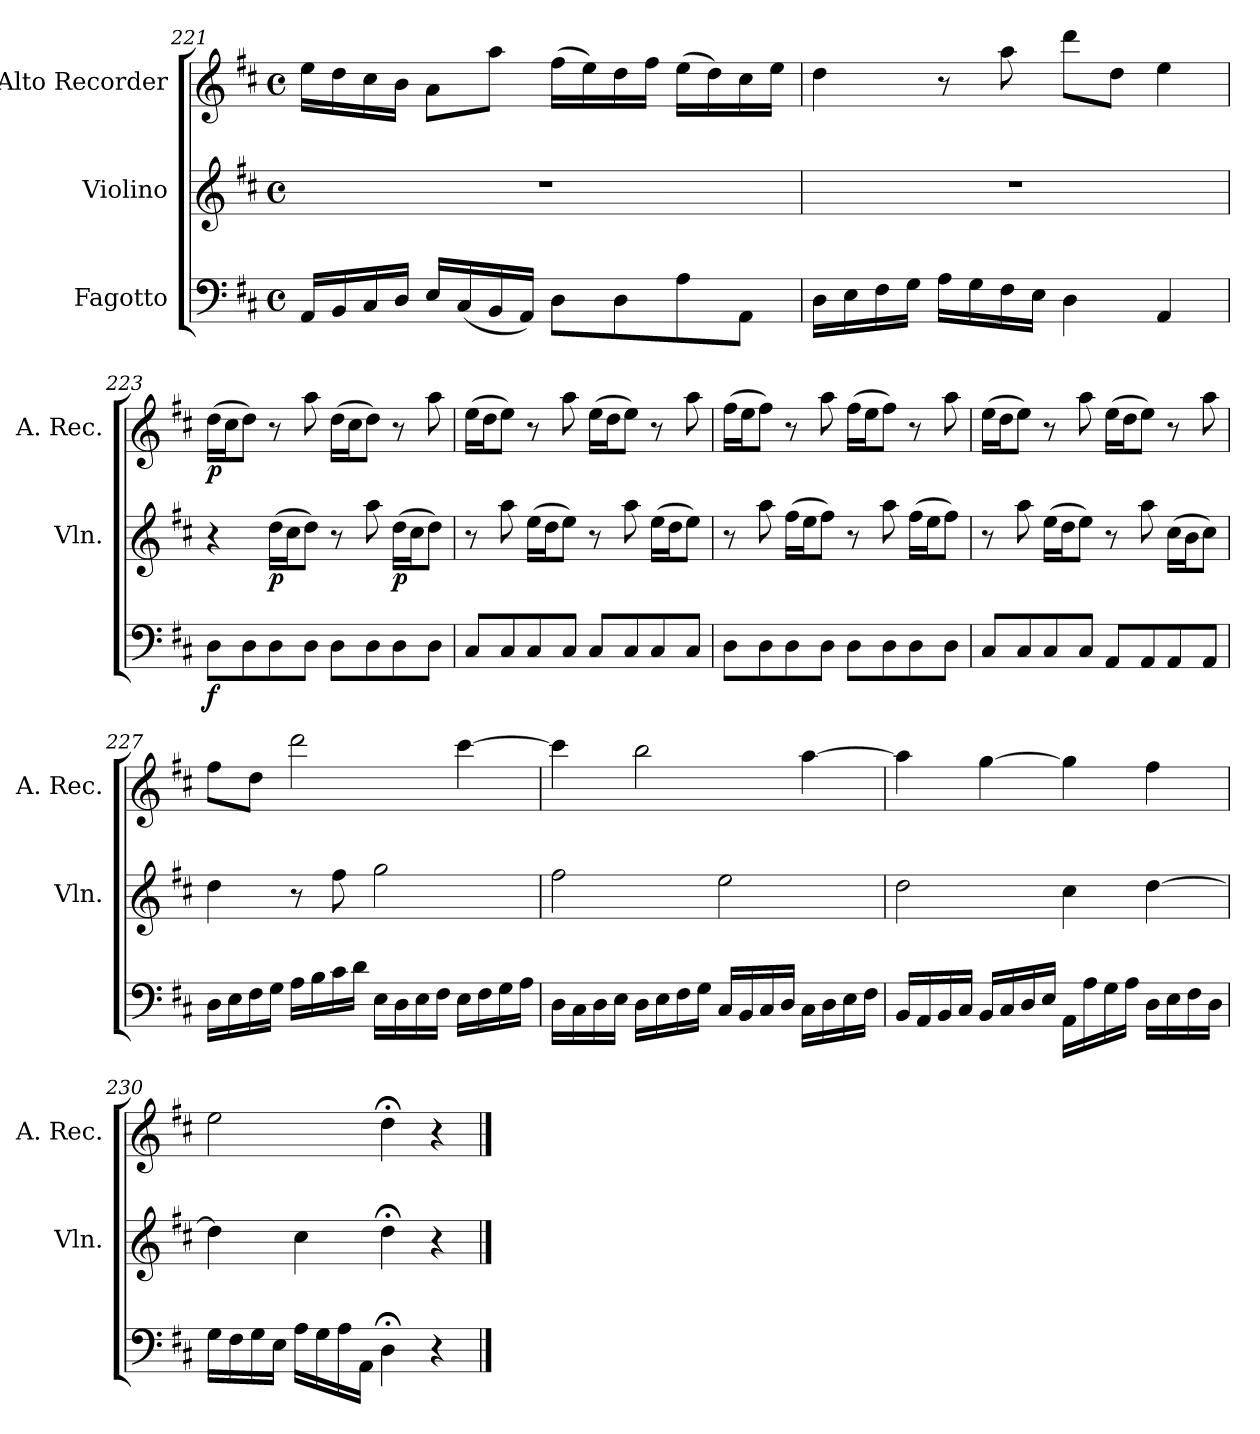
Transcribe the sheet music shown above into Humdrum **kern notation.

**kern	**dynam	**kern	**dynam	**kern	**dynam
*part3	*part3	*part2	*part2	*part1	*part1
*staff3	*staff3	*staff2	*staff2	*staff1	*staff1
*I"Fagotto	*	*I"Violino	*	*I"Alto Recorder	*
*	*	*I'Vln.	*	*I'A. Rec.	*
*clefF4	*	*clefG2	*	*clefG2	*
*k[f#c#]	*	*k[f#c#]	*	*k[f#c#]	*
*M4/4	*	*M4/4	*	*M4/4	*
*met(c)	*	*met(c)	*	*met(c)	*
=221	=221	=221	=221	=221	=221
16AA/LL	.	1r	.	16ee\LL	.
16BB/	.	.	.	16dd\	.
16C#/	.	.	.	16cc#\	.
16D/JJ	.	.	.	16b\JJ	.
16E/LL	.	.	.	8a\L	.
(16C#/	.	.	.	.	.
16BB/	.	.	.	8aa\J	.
16AA/JJ)	.	.	.	.	.
8D\L	.	.	.	(>16ff#\LL	.
.	.	.	.	16ee\)	.
8D\	.	.	.	16dd\	.
.	.	.	.	16ff#\JJ	.
8A\	.	.	.	(>16ee\LL	.
.	.	.	.	16dd\)	.
8AA\J	.	.	.	16cc#\	.
.	.	.	.	16ee\JJ	.
=222	=222	=222	=222	=222	=222
16D\LL	.	1r	.	4dd\	.
16E\	.	.	.	.	.
16F#\	.	.	.	.	.
16G\JJ	.	.	.	.	.
16A\LL	.	.	.	8r	.
16G\	.	.	.	.	.
16F#\	.	.	.	8aa\	.
16E\JJ	.	.	.	.	.
4D\	.	.	.	8ddd\L	.
.	.	.	.	8dd\J	.
4AA/	.	.	.	4ee\	.
=223	=223	=223	=223	=223	=223
!	!LO:DY:b	!	!	!	!LO:DY:b
8D\L	f	4r	.	(>16dd\LL	p
.	.	.	.	16cc#\J	.
8D\	.	.	.	8dd\J)	.
!	!	!	!LO:DY:b	!	!
8D\	.	(>16dd\LL	p	8r	.
.	.	16cc#\J	.	.	.
8D\J	.	8dd\J)	.	8aa\	.
8D\L	.	8r	.	(>16dd\LL	.
.	.	.	.	16cc#\J	.
8D\	.	8aa\	.	8dd\J)	.
!	!	!	!LO:DY:b	!	!
8D\	.	(>16dd\LL	p	8r	.
.	.	16cc#\J	.	.	.
8D\J	.	8dd\J)	.	8aa\	.
=224	=224	=224	=224	=224	=224
8C#/L	.	8r	.	(>16ee\LL	.
.	.	.	.	16dd\J	.
8C#/	.	8aa\	.	8ee\J)	.
8C#/	.	(>16ee\LL	.	8r	.
.	.	16dd\J	.	.	.
8C#/J	.	8ee\J)	.	8aa\	.
8C#/L	.	8r	.	(>16ee\LL	.
.	.	.	.	16dd\J	.
8C#/	.	8aa\	.	8ee\J)	.
8C#/	.	(>16ee\LL	.	8r	.
.	.	16dd\J	.	.	.
8C#/J	.	8ee\J)	.	8aa\	.
!!LO:LB:g=z
=225	=225	=225	=225	=225	=225
8D\L	.	8r	.	(>16ff#\LL	.
.	.	.	.	16ee\J	.
8D\	.	8aa\	.	8ff#\J)	.
8D\	.	(>16ff#\LL	.	8r	.
.	.	16ee\J	.	.	.
8D\J	.	8ff#\J)	.	8aa\	.
8D\L	.	8r	.	(>16ff#\LL	.
.	.	.	.	16ee\J	.
8D\	.	8aa\	.	8ff#\J)	.
8D\	.	(>16ff#\LL	.	8r	.
.	.	16ee\J	.	.	.
8D\J	.	8ff#\J)	.	8aa\	.
=226	=226	=226	=226	=226	=226
8C#/L	.	8r	.	(>16ee\LL	.
.	.	.	.	16dd\J	.
8C#/	.	8aa\	.	8ee\J)	.
8C#/	.	(>16ee\LL	.	8r	.
.	.	16dd\J	.	.	.
8C#/J	.	8ee\J)	.	8aa\	.
8AA/L	.	8r	.	(>16ee\LL	.
.	.	.	.	16dd\J	.
8AA/	.	8aa\	.	8ee\J)	.
8AA/	.	(>16cc#\LL	.	8r	.
.	.	16b\J	.	.	.
8AA/J	.	8cc#\J)	.	8aa\	.
=227	=227	=227	=227	=227	=227
16D\LL	.	4dd\	.	8ff#\L	.
16E\	.	.	.	.	.
16F#\	.	.	.	8dd\J	.
16G\JJ	.	.	.	.	.
16A\LL	.	8r	.	2ddd\	.
16B\	.	.	.	.	.
16c#\	.	8ff#\	.	.	.
16d\JJ	.	.	.	.	.
16E\LL	.	2gg\	.	.	.
16D\	.	.	.	.	.
16E\	.	.	.	.	.
16F#\JJ	.	.	.	.	.
16E\LL	.	.	.	[4ccc#\	.
16F#\	.	.	.	.	.
16G\	.	.	.	.	.
16A\JJ	.	.	.	.	.
=228	=228	=228	=228	=228	=228
16D\LL	.	2ff#\	.	4ccc#\]	.
16C#\	.	.	.	.	.
16D\	.	.	.	.	.
16E\JJ	.	.	.	.	.
16D\LL	.	.	.	2bb\	.
16E\	.	.	.	.	.
16F#\	.	.	.	.	.
16G\JJ	.	.	.	.	.
16C#/LL	.	2ee\	.	.	.
16BB/	.	.	.	.	.
16C#/	.	.	.	.	.
16D/JJ	.	.	.	.	.
16C#\LL	.	.	.	[4aa\	.
16D\	.	.	.	.	.
16E\	.	.	.	.	.
16F#\JJ	.	.	.	.	.
=229	=229	=229	=229	=229	=229
16BB/LL	.	2dd\	.	4aa\]	.
16AA/	.	.	.	.	.
16BB/	.	.	.	.	.
16C#/JJ	.	.	.	.	.
16BB/LL	.	.	.	[4gg\	.
16C#/	.	.	.	.	.
16D/	.	.	.	.	.
16E/JJ	.	.	.	.	.
16AA\LL	.	4cc#\	.	4gg\]	.
16A\	.	.	.	.	.
16G\	.	.	.	.	.
16A\JJ	.	.	.	.	.
16D\LL	.	[4dd\	.	4ff#\	.
16E\	.	.	.	.	.
16F#\	.	.	.	.	.
16D\JJ	.	.	.	.	.
=230	=230	=230	=230	=230	=230
16G\LL	.	4dd\]	.	2ee\	.
16F#\	.	.	.	.	.
16G\	.	.	.	.	.
16E\JJ	.	.	.	.	.
16A\LL	.	4cc#\	.	.	.
16G\	.	.	.	.	.
16A\	.	.	.	.	.
16AA\JJ	.	.	.	.	.
4D;<\	.	4dd;<\	.	4dd;<\	.
4r	.	4r	.	4r	.
==	==	==	==	==	==
*-	*-	*-	*-	*-	*-
